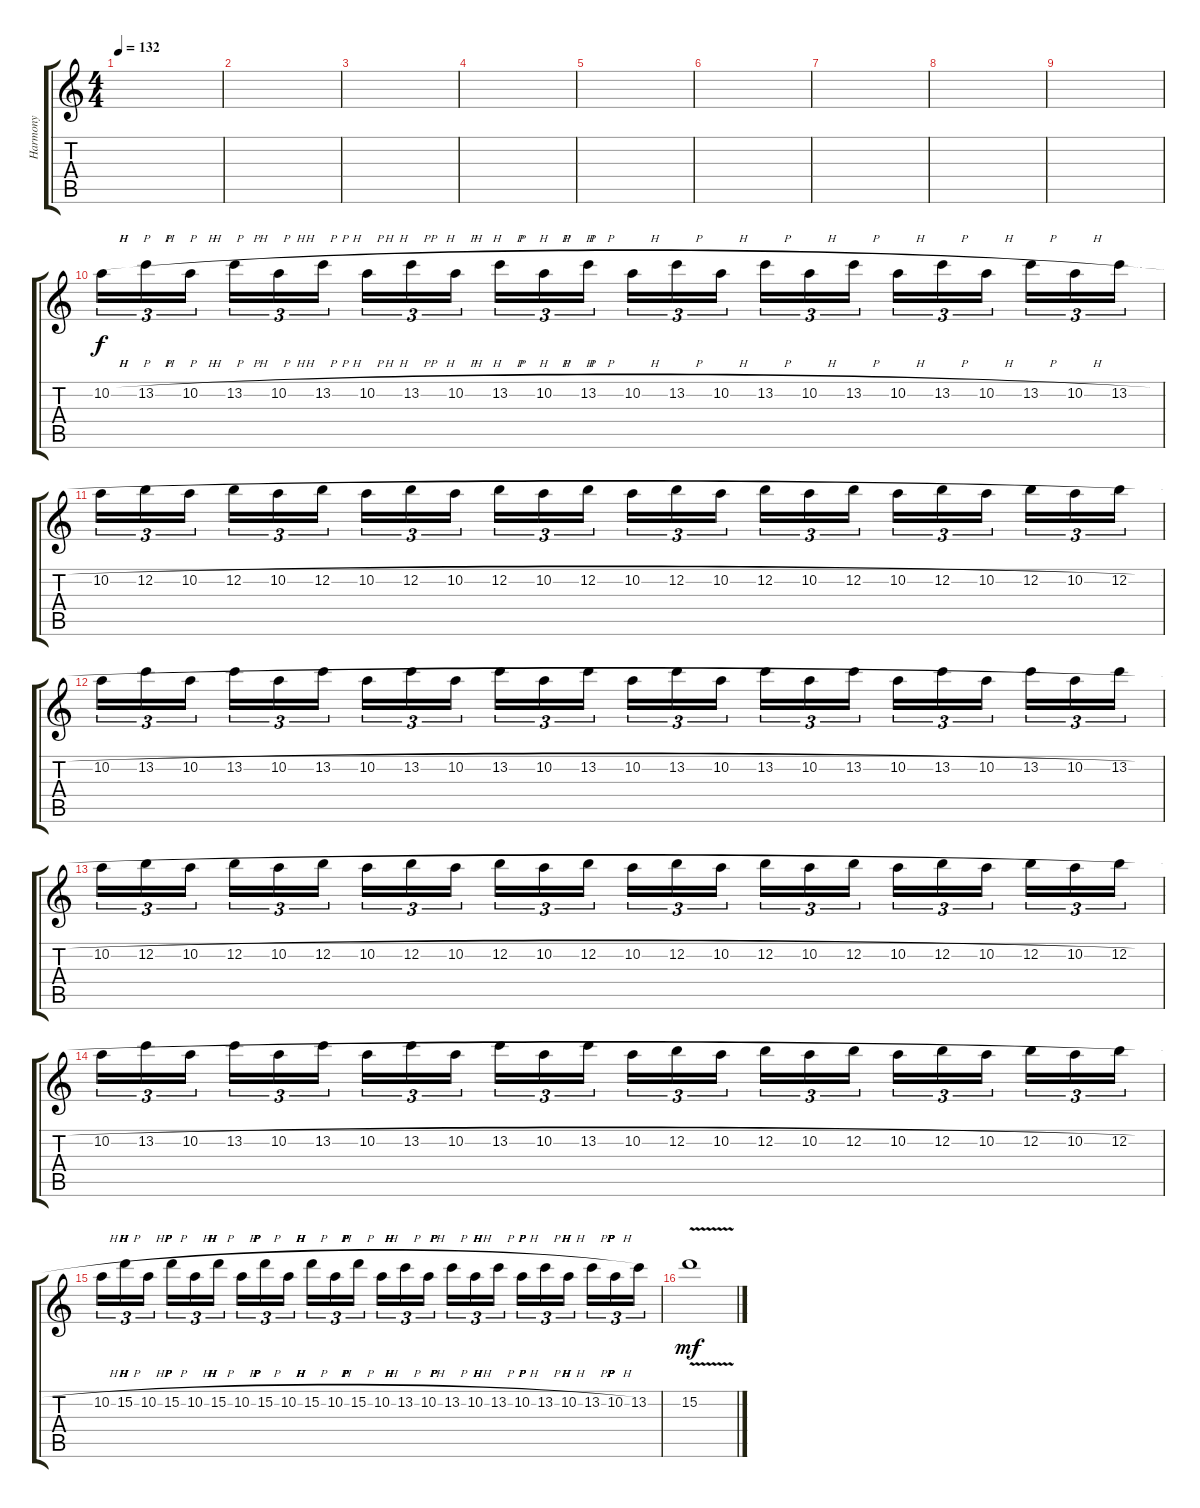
\track ("Harmony" "Harmony") {instrument overdrivenguitar}
\staff {score tabs}
\tuning (E4 B3 G3 D3 A2 E2) {hide}
\ts (4 4)
\tempo 132
\clef g2
\ks c
|
|
|
|
|
|
|
|
|
10.2{h}.16{tu (3 2)} 13.2{h}.16{tu (3 2)} 10.2{h}.16{tu (3 2)} 13.2{h}.16{tu (3 2)} 10.2{h}.16{tu (3 2)} 13.2{h}.16{tu (3 2)} 10.2{h}.16{tu (3 2)} 13.2{h}.16{tu (3 2)} 10.2{h}.16{tu (3 2)} 13.2{h}.16{tu (3 2)} 10.2{h}.16{tu (3 2)} 13.2{h}.16{tu (3 2)} 10.2{h}.16{tu (3 2)} 13.2{h}.16{tu (3 2)} 10.2{h}.16{tu (3 2)} 13.2{h}.16{tu (3 2)} 10.2{h}.16{tu (3 2)} 13.2{h}.16{tu (3 2)} 10.2{h}.16{tu (3 2)} 13.2{h}.16{tu (3 2)} 10.2{h}.16{tu (3 2)} 13.2{h}.16{tu (3 2)} 10.2{h}.16{tu (3 2)} 13.2{h}.16{tu (3 2)} |
10.2{h}.16{tu (3 2)} 12.2{h}.16{tu (3 2)} 10.2{h}.16{tu (3 2)} 12.2{h}.16{tu (3 2)} 10.2{h}.16{tu (3 2)} 12.2{h}.16{tu (3 2)} 10.2{h}.16{tu (3 2)} 12.2{h}.16{tu (3 2)} 10.2{h}.16{tu (3 2)} 12.2{h}.16{tu (3 2)} 10.2{h}.16{tu (3 2)} 12.2{h}.16{tu (3 2)} 10.2{h}.16{tu (3 2)} 12.2{h}.16{tu (3 2)} 10.2{h}.16{tu (3 2)} 12.2{h}.16{tu (3 2)} 10.2{h}.16{tu (3 2)} 12.2{h}.16{tu (3 2)} 10.2{h}.16{tu (3 2)} 12.2{h}.16{tu (3 2)} 10.2{h}.16{tu (3 2)} 12.2{h}.16{tu (3 2)} 10.2{h}.16{tu (3 2)} 12.2{h}.16{tu (3 2)} |
10.2{h}.16{tu (3 2)} 13.2{h}.16{tu (3 2)} 10.2{h}.16{tu (3 2)} 13.2{h}.16{tu (3 2)} 10.2{h}.16{tu (3 2)} 13.2{h}.16{tu (3 2)} 10.2{h}.16{tu (3 2)} 13.2{h}.16{tu (3 2)} 10.2{h}.16{tu (3 2)} 13.2{h}.16{tu (3 2)} 10.2{h}.16{tu (3 2)} 13.2{h}.16{tu (3 2)} 10.2{h}.16{tu (3 2)} 13.2{h}.16{tu (3 2)} 10.2{h}.16{tu (3 2)} 13.2{h}.16{tu (3 2)} 10.2{h}.16{tu (3 2)} 13.2{h}.16{tu (3 2)} 10.2{h}.16{tu (3 2)} 13.2{h}.16{tu (3 2)} 10.2{h}.16{tu (3 2)} 13.2{h}.16{tu (3 2)} 10.2{h}.16{tu (3 2)} 13.2{h}.16{tu (3 2)} |
10.2{h}.16{tu (3 2)} 12.2{h}.16{tu (3 2)} 10.2{h}.16{tu (3 2)} 12.2{h}.16{tu (3 2)} 10.2{h}.16{tu (3 2)} 12.2{h}.16{tu (3 2)} 10.2{h}.16{tu (3 2)} 12.2{h}.16{tu (3 2)} 10.2{h}.16{tu (3 2)} 12.2{h}.16{tu (3 2)} 10.2{h}.16{tu (3 2)} 12.2{h}.16{tu (3 2)} 10.2{h}.16{tu (3 2)} 12.2{h}.16{tu (3 2)} 10.2{h}.16{tu (3 2)} 12.2{h}.16{tu (3 2)} 10.2{h}.16{tu (3 2)} 12.2{h}.16{tu (3 2)} 10.2{h}.16{tu (3 2)} 12.2{h}.16{tu (3 2)} 10.2{h}.16{tu (3 2)} 12.2{h}.16{tu (3 2)} 10.2{h}.16{tu (3 2)} 12.2{h}.16{tu (3 2)} |
10.2{h}.16{tu (3 2)} 13.2{h}.16{tu (3 2)} 10.2{h}.16{tu (3 2)} 13.2{h}.16{tu (3 2)} 10.2{h}.16{tu (3 2)} 13.2{h}.16{tu (3 2)} 10.2{h}.16{tu (3 2)} 13.2{h}.16{tu (3 2)} 10.2{h}.16{tu (3 2)} 13.2{h}.16{tu (3 2)} 10.2{h}.16{tu (3 2)} 13.2{h}.16{tu (3 2)} 10.2{h}.16{tu (3 2)} 12.2{h}.16{tu (3 2)} 10.2{h}.16{tu (3 2)} 12.2{h}.16{tu (3 2)} 10.2{h}.16{tu (3 2)} 12.2{h}.16{tu (3 2)} 10.2{h}.16{tu (3 2)} 12.2{h}.16{tu (3 2)} 10.2{h}.16{tu (3 2)} 12.2{h}.16{tu (3 2)} 10.2{h}.16{tu (3 2)} 12.2{h}.16{tu (3 2)} |
10.2{h}.16{tu (3 2)} 15.2{h}.16{tu (3 2)} 10.2{h}.16{tu (3 2)} 15.2{h}.16{tu (3 2)} 10.2{h}.16{tu (3 2)} 15.2{h}.16{tu (3 2)} 10.2{h}.16{tu (3 2)} 15.2{h}.16{tu (3 2)} 10.2{h}.16{tu (3 2)} 15.2{h}.16{tu (3 2)} 10.2{h}.16{tu (3 2)} 15.2{h}.16{tu (3 2)} 10.2{h}.16{tu (3 2)} 13.2{h}.16{tu (3 2)} 10.2{h}.16{tu (3 2)} 13.2{h}.16{tu (3 2)} 10.2{h}.16{tu (3 2)} 13.2{h}.16{tu (3 2)} 10.2{h}.16{tu (3 2)} 13.2{h}.16{tu (3 2)} 10.2{h}.16{tu (3 2)} 13.2{h}.16{tu (3 2)} 10.2{h}.16{tu (3 2)} 13.2.16{tu (3 2)} |
15.2{v}.1{dy mf}
